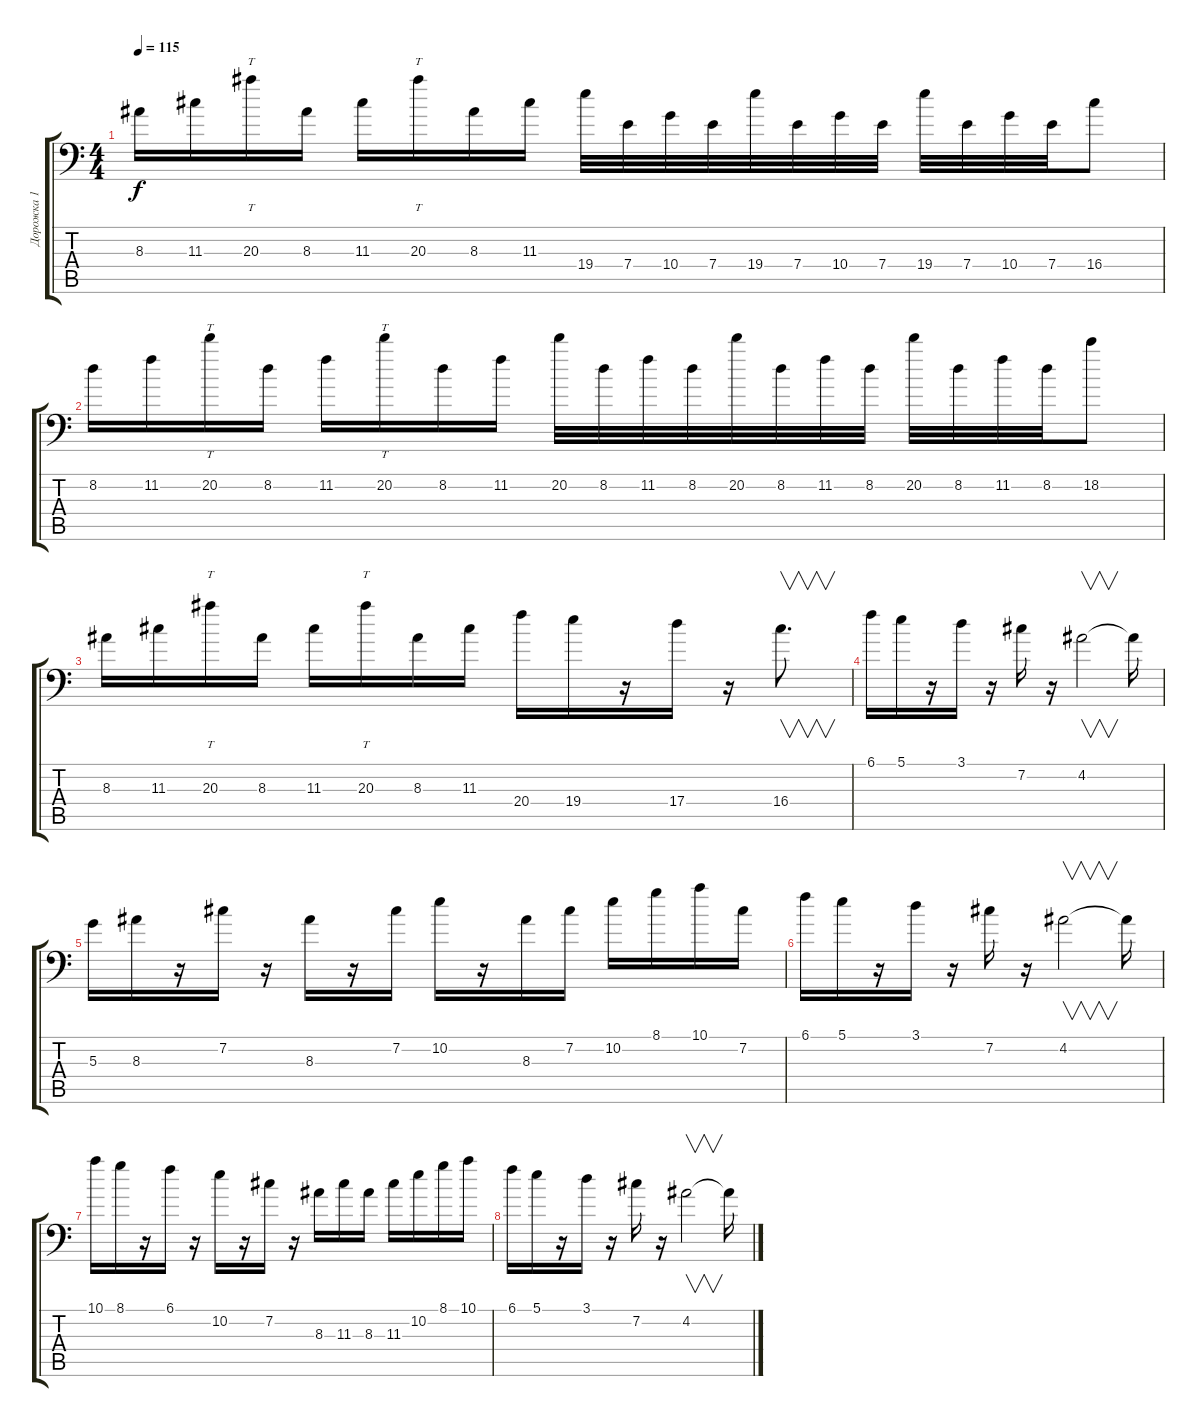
\track ("Дорожка 1" "Дорожка 1") {instrument distortionguitar}
\staff {score tabs}
\tuning (B3 Gb3 D3 A2 E2 A1) {hide}
\ts (4 4)
\tempo 115
\clef f4
\ks c
8.3.16{dy f} 11.3.16 20.3.16{tt} 8.3.16 11.3.16 20.3.16{tt} 8.3.16 11.3.16 19.4.32 7.4.32 10.4.32 7.4.32 19.4.32 7.4.32 10.4.32 7.4.32 19.4.32 7.4.32 10.4.32 7.4.32 16.4.8 |
8.2.16 11.2.16 20.2.16{tt} 8.2.16 11.2.16 20.2.16{tt} 8.2.16 11.2.16 20.2.32 8.2.32 11.2.32 8.2.32 20.2.32 8.2.32 11.2.32 8.2.32 20.2.32 8.2.32 11.2.32 8.2.32 18.2.8 |
8.3.16 11.3.16 20.3.16{tt} 8.3.16 11.3.16 20.3.16{tt} 8.3.16 11.3.16 20.4.16 19.4.16 r.16 17.4.16 r.16 16.4.8{v d} |
6.1.16 5.1.16 r.16 3.1.16 r.16 7.2.16 r.16 4.2.2{v} 4.2{t}.16 |
5.3.16 8.3.16 r.16 7.2.16 r.16 8.3.16 r.16 7.2.16 10.2.16 r.16 8.3.16 7.2.16 10.2.16 8.1.16 10.1.16 7.2.16 |
6.1.16 5.1.16 r.16 3.1.16 r.16 7.2.16 r.16 4.2.2{v} 4.2{t}.16 |
10.1.16 8.1.16 r.16 6.1.16 r.16 10.2.16 r.16 7.2.16 r.16 8.3.16 11.3.16 8.3.16 11.3.16 10.2.16 8.1.16 10.1.16 |
6.1.16 5.1.16 r.16 3.1.16 r.16 7.2.16 r.16 4.2.2{v} 4.2{t}.16
